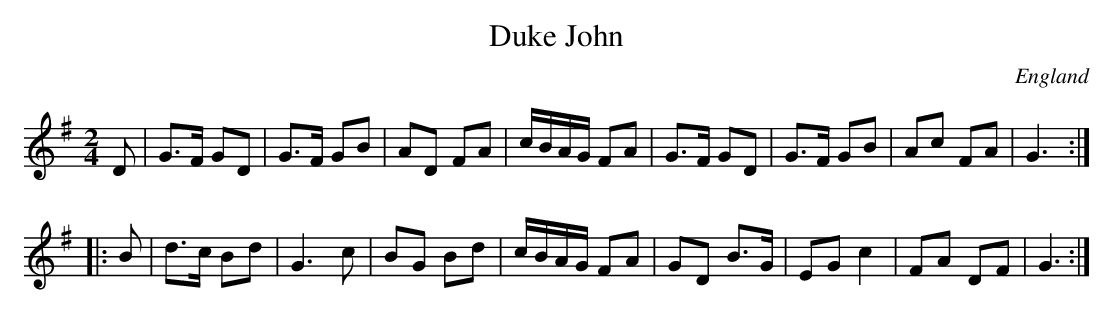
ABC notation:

X:1
T:Duke John
O:England
L:1/8
M:2/4
K:G
D | \
G>F GD | G>F GB | AD FA | c/B/A/G/ FA | \
G>F GD | G>F GB | Ac FA | G3 ::
B |\
d>c Bd | G3 c | BG Bd | c/B/A/G/ FA | \
GD B>G | EG c2 | FA DF | G3 :|
